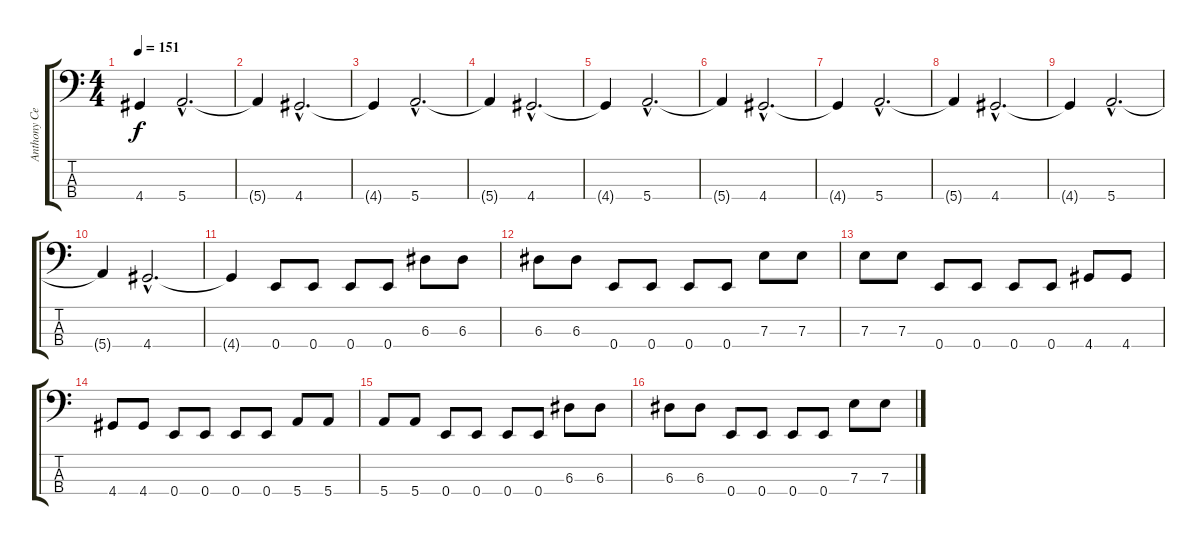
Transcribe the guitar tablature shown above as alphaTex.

\track ("Anthony Celestino (Bass)" "Anthony Ce") {instrument electricbassfinger}
\staff {score tabs}
\tuning (G2 D2 A1 E1) {hide}
\ts (4 4)
\tempo 151
\clef f4
\ks c
4.4{t}.4{dy f} 5.4{hac}.2{d} |
5.4{t}.4 4.4{hac}.2{d} |
4.4{t}.4 5.4{hac}.2{d} |
5.4{t}.4 4.4{hac}.2{d} |
4.4{t}.4 5.4{hac}.2{d} |
5.4{t}.4 4.4{hac}.2{d} |
4.4{t}.4 5.4{hac}.2{d} |
5.4{t}.4 4.4{hac}.2{d} |
4.4{t}.4 5.4{hac}.2{d} |
5.4{t}.4 4.4{hac}.2{d} |
4.4{t}.4 0.4.8{volume 16} 0.4.8 0.4.8 0.4.8 6.3.8 6.3.8 |
6.3.8 6.3.8 0.4.8 0.4.8 0.4.8 0.4.8 7.3.8 7.3.8 |
7.3.8 7.3.8 0.4.8 0.4.8 0.4.8 0.4.8 4.4.8 4.4.8 |
4.4.8 4.4.8 0.4.8 0.4.8 0.4.8 0.4.8 5.4.8 5.4.8 |
5.4.8 5.4.8 0.4.8 0.4.8 0.4.8 0.4.8 6.3.8 6.3.8 |
6.3.8 6.3.8 0.4.8 0.4.8 0.4.8 0.4.8 7.3.8 7.3.8
